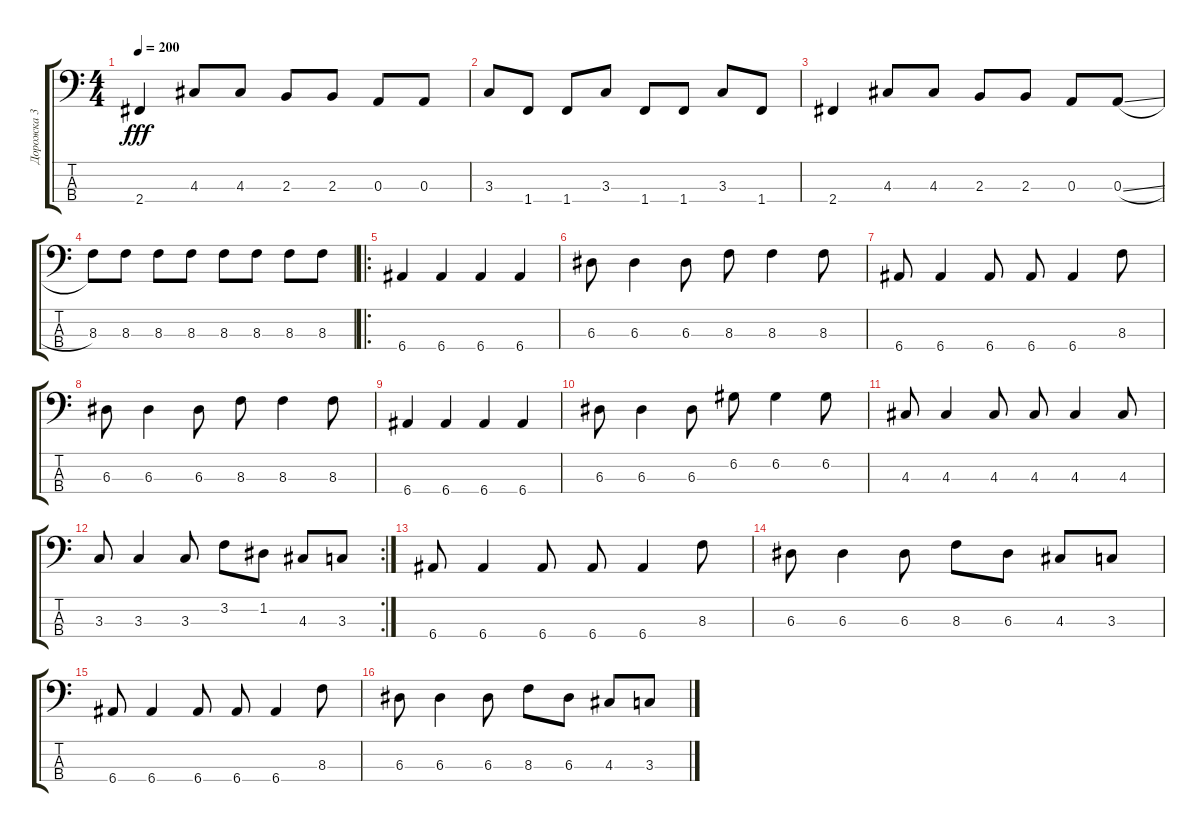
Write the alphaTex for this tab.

\track ("Дорожка 3" "Дорожка 3") {instrument electricbassfinger}
\staff {score tabs}
\tuning (G2 D2 A1 E1) {hide}
\ts (4 4)
\tempo 200
\clef f4
\ks c
2.4.4{dy fff} 4.3.8 4.3.8 2.3.8 2.3.8 0.3.8 0.3.8 |
3.3.8 1.4.8 1.4.8 3.3.8 1.4.8 1.4.8 3.3.8 1.4.8 |
2.4.4 4.3.8 4.3.8 2.3.8 2.3.8 0.3.8 0.3{sl}.8 |
8.3.8 8.3.8 8.3.8 8.3.8 8.3.8 8.3.8 8.3.8 8.3.8 |
\ro
6.4.4 6.4.4 6.4.4 6.4.4 |
6.3.8 6.3.4 6.3.8 8.3.8 8.3.4 8.3.8 |
6.4.8 6.4.4 6.4.8 6.4.8 6.4.4 8.3.8 |
6.3.8 6.3.4 6.3.8 8.3.8 8.3.4 8.3.8 |
6.4.4 6.4.4 6.4.4 6.4.4 |
6.3.8 6.3.4 6.3.8 6.2.8 6.2.4 6.2.8 |
4.3.8 4.3.4 4.3.8 4.3.8 4.3.4 4.3.8 |
\rc 2
3.3.8 3.3.4 3.3.8 3.2.8 1.2.8 4.3.8 3.3.8 |
6.4.8 6.4.4 6.4.8 6.4.8 6.4.4 8.3.8 |
6.3.8 6.3.4 6.3.8 8.3.8 6.3.8 4.3.8 3.3.8 |
6.4.8 6.4.4 6.4.8 6.4.8 6.4.4 8.3.8 |
6.3.8 6.3.4 6.3.8 8.3.8 6.3.8 4.3.8 3.3.8
